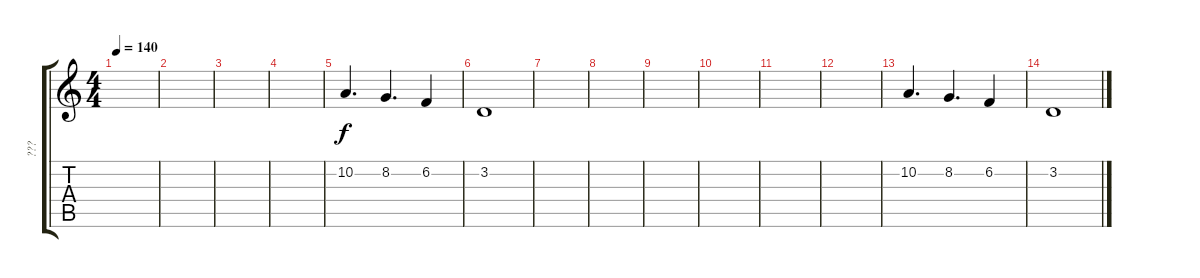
\track ("???" "???") {instrument drawbarorgan}
\staff {score tabs}
\tuning (E4 B3 G3 D3 A2 D2) {hide}
\ts (4 4)
\tempo 140
\clef g2
\ks c
|
|
|
|
10.2.4{d} 8.2.4{d} 6.2.4 |
3.2.1 |
|
|
|
|
|
|
10.2.4{d} 8.2.4{d} 6.2.4 |
3.2.1
